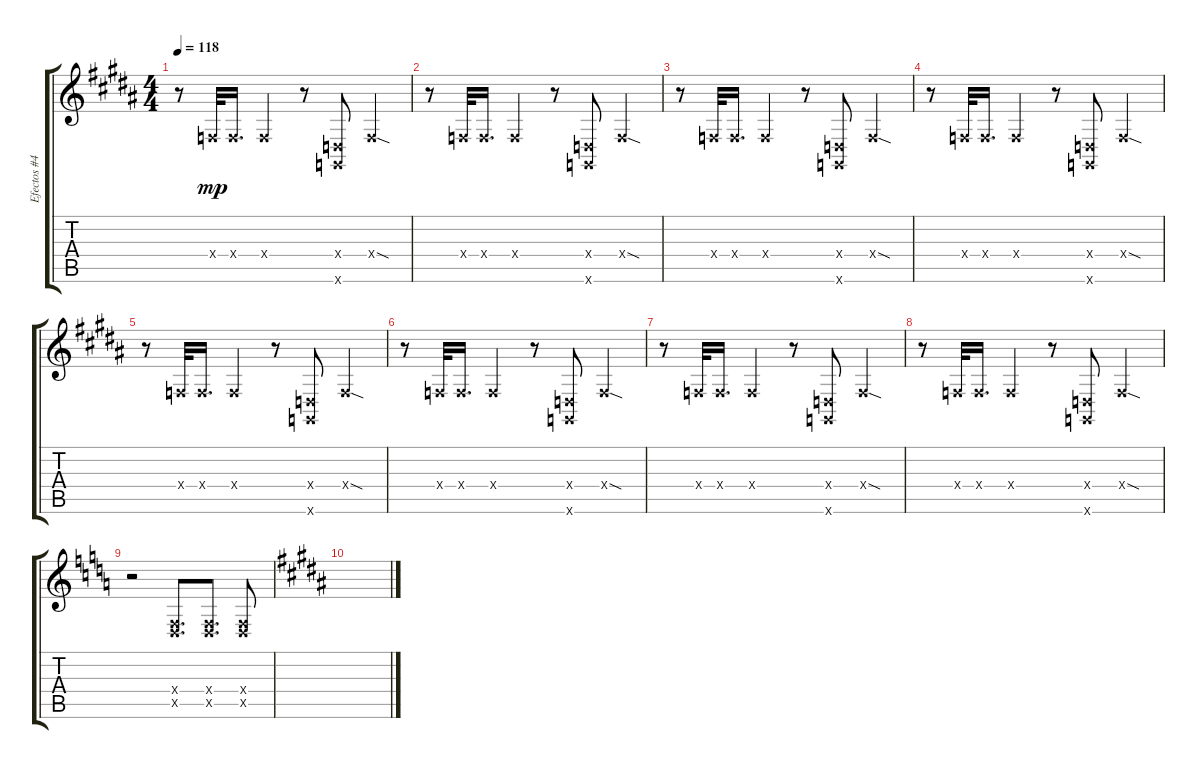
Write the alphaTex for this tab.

\track ("Efectos #4" "Efectos #4") {instrument synthdrum}
\staff {score tabs}
\tuning (E4 B3 G3 D3 A2 E2) {hide}
\ts (4 4)
\tempo 118
\clef g2
\ks b
r.8{dy mp} 3.4{x}.32 3.4{x}.16{d} 3.4{x}.4 r.8 (0.4{x} 3.6{x}).8 3.4{sod x}.4 |
r.8 3.4{x}.32 3.4{x}.16{d} 3.4{x}.4 r.8 (0.4{x} 3.6{x}).8 3.4{sod x}.4 |
r.8 3.4{x}.32 3.4{x}.16{d} 3.4{x}.4 r.8 (0.4{x} 3.6{x}).8 3.4{sod x}.4 |
r.8 3.4{x}.32 3.4{x}.16{d} 3.4{x}.4 r.8 (0.4{x} 3.6{x}).8 3.4{sod x}.4 |
r.8 3.4{x}.32 3.4{x}.16{d} 3.4{x}.4 r.8 (0.4{x} 3.6{x}).8 3.4{sod x}.4 |
r.8 3.4{x}.32 3.4{x}.16{d} 3.4{x}.4 r.8 (0.4{x} 3.6{x}).8 3.4{sod x}.4 |
r.8 3.4{x}.32 3.4{x}.16{d} 3.4{x}.4 r.8 (0.4{x} 3.6{x}).8 3.4{sod x}.4 |
r.8 3.4{x}.32 3.4{x}.16{d} 3.4{x}.4 r.8 (0.4{x} 3.6{x}).8 3.4{sod x}.4 |
\ks c
r.2 (3.4{x} 5.5{x}).8{d} (3.4{x} 5.5{x}).8{d} (3.4{x} 5.5{x}).8 |
\ks b
